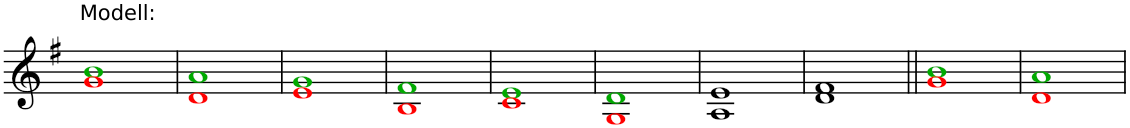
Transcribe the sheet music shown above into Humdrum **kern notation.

**kern
*part1
*staff1
*I"Piano
*I'Pno
!!LO:PB:g=z
*clefG2
*k[f#]
*M4/4
*met(c)
=18
*^
!LO:TX:a:t=Modell&colon;	!
1bi	1gj
=19	=19
1ai	1dj
=20	=20
1gi	1ej
=21	=21
1f#i	1Bj
=22	=22
1ei	1cj
=23	=23
1di	1Gj
=24	=24
1e	1A
=25	=25
1f#	1d
=26||	=26||
1bi	1gj
=27	=27
1ai	1dj
*v	*v
=
*-
